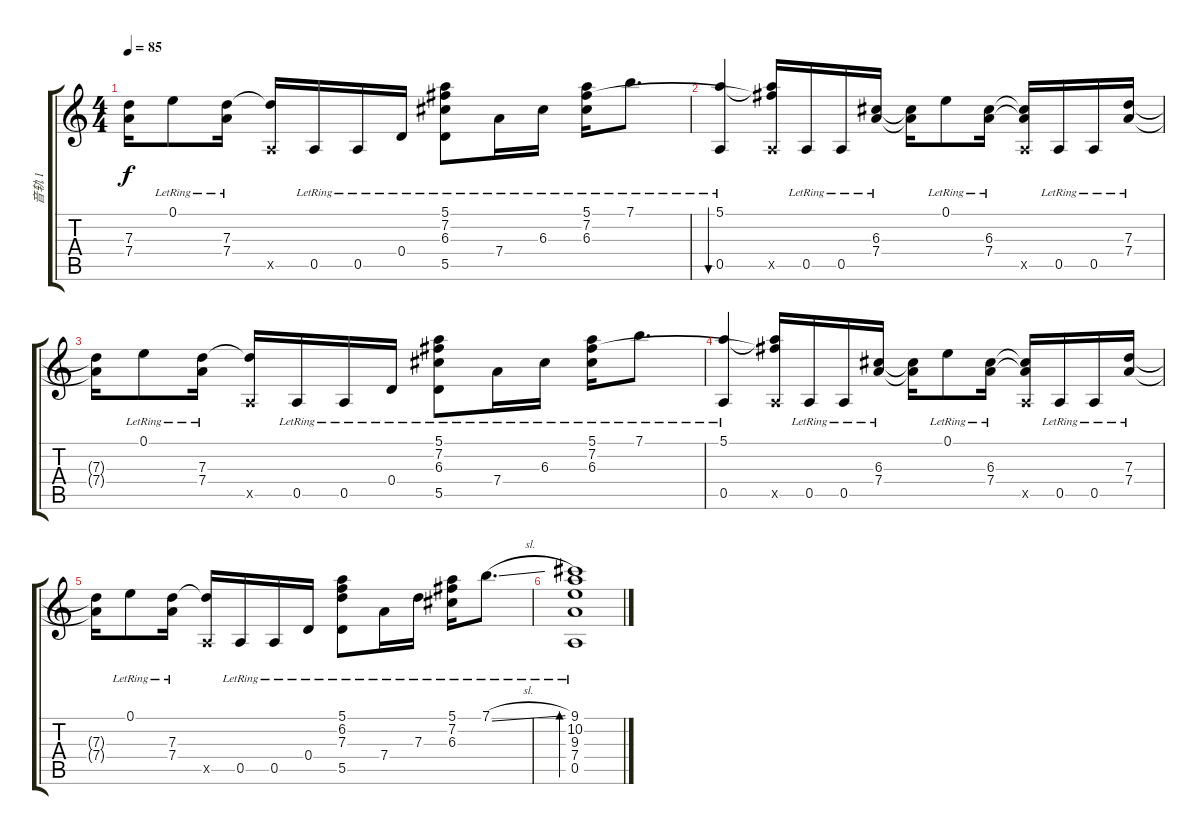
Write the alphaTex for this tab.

\track ("音轨 1" "音轨 1") {instrument acousticguitarsteel}
\staff {score tabs}
\tuning (E4 B3 G3 D3 A2 E2) {hide}
\ts (4 4)
\tempo 85
\clef g2
\ks c
(7.3{t} 7.4{t}).16{dy f} 0.1{lr}.8 (7.3{lr} 7.4{lr}).16 (7.3{t} 0.5{x}).16 0.5{lr}.16 0.5{lr}.16 0.4{lr}.16 (5.1{lr} 7.2{lr} 6.3{lr} 5.5{lr}).8 7.4{lr}.16 6.3{lr}.16 (5.1{lr} 7.2{lr} 6.3{lr}).16 7.1{lr}.8{d} |
(5.1{lr} 0.5{lr}).4{bu 480} (5.1{t} 7.2{t} 0.5{x}).16 0.5{lr}.16 0.5{lr}.16 (6.3{lr} 7.4{lr}).16 (6.3{t} 7.4{t}).16 0.1{lr}.8 (6.3{lr} 7.4{lr}).16 (6.3{t} 7.4{t} 0.5{x}).16 0.5{lr}.16 0.5{lr}.16 (7.3{lr} 7.4{lr}).16 |
(7.3{t} 7.4{t}).16 0.1{lr}.8 (7.3{lr} 7.4{lr}).16 (7.3{t} 0.5{x}).16 0.5{lr}.16 0.5{lr}.16 0.4{lr}.16 (5.1{lr} 7.2{lr} 6.3{lr} 5.5{lr}).8 7.4{lr}.16 6.3{lr}.16 (5.1{lr} 7.2{lr} 6.3{lr}).16 7.1{lr}.8{d} |
(5.1{lr} 0.5{lr}).4 (5.1{t} 7.2{t} 0.5{x}).16 0.5{lr}.16 0.5{lr}.16 (6.3{lr} 7.4{lr}).16 (6.3{t} 7.4{t}).16 0.1{lr}.8 (6.3{lr} 7.4{lr}).16 (6.3{t} 7.4{t} 0.5{x}).16 0.5{lr}.16 0.5{lr}.16 (7.3{lr} 7.4{lr}).16 |
(7.3{t} 7.4{t}).16 0.1{lr}.8 (7.3{lr} 7.4{lr}).16 (7.3{t} 0.5{x}).16 0.5{lr}.16 0.5{lr}.16 0.4{lr}.16 (5.1{lr} 6.2{lr} 7.3{lr} 5.5{lr}).8 7.4{lr}.16 7.3{lr}.16 (5.1{lr} 7.2{lr} 6.3{lr}).16 7.1{sl lr}.8{d} |
(9.1{lr} 10.2{lr} 9.3{lr} 7.4{lr} 0.5{lr}).1{bd 480}
